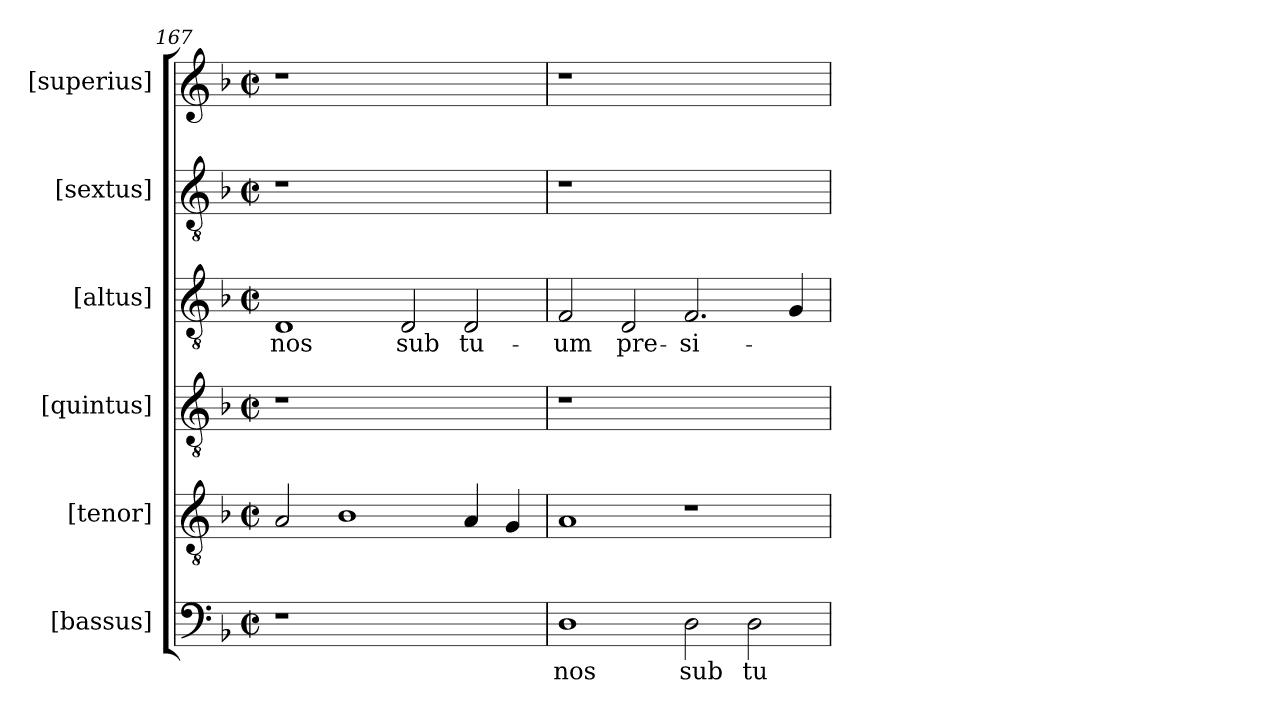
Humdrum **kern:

**kern	**text	**kern	**kern	**kern	**text	**kern	**kern
*part6	*part6	*part5	*part4	*part3	*part3	*part2	*part1
*staff6	*staff6	*staff5	*staff4	*staff3	*staff3	*staff2	*staff1
*I"[bassus]	*	*I"[tenor]	*I"[quintus]	*I"[altus]	*	*I"[sextus]	*I"[superius]
*I'[bassus]	*	*I'[tenor]	*I'[quintus]	*I'[altus]	*	*I'[sextus]	*I'[superius]
*clefF4	*	*clefGv2	*clefGv2	*clefGv2	*	*clefGv2	*clefG2
*k[b-]	*	*k[b-]	*k[b-]	*k[b-]	*	*k[b-]	*k[b-]
*F:	*	*F:	*F:	*F:	*	*F:	*F:
*M2/2	*	*M2/2	*M2/2	*M2/2	*	*M2/2	*M2/2
*met(c|)	*	*met(c|)	*met(c|)	*met(c|)	*	*met(c|)	*met(c|)
=167	=167	=167	=167	=167	=167	=167	=167
!	!	!	!	!	!LO:LY:b:cj	!	!
1r	.	2A/	1r	1D	nos	1r	1r
.	.	1B-	.	.	.	.	.
!	!	!	!	!	!LO:LY:b:cj	!	!
1ryy	.	.	1ryy	2D/	sub	1ryy	1ryy
!	!	!	!	!	!LO:LY:b:cj	!	!
.	.	4A/	.	2D/	tu-	.	.
.	.	4G/	.	.	.	.	.
!!LO:PB:g=z
=168	=168	=168	=168	=168	=168	=168	=168
!	!LO:LY:b:cj	!	!	!	!LO:LY:b:cj	!	!
1D	nos	1A	1r	2F/	-um	1r	1r
!	!	!	!	!	!LO:LY:b:cj	!	!
.	.	.	.	2D/	pre-	.	.
!	!LO:LY:b:cj	!	!	!	!LO:LY:b:cj	!	!
2D\	sub	1r	1ryy	2.F/	-si-	1ryy	1ryy
!	!LO:LY:b:cj	!	!	!	!	!	!
2D\	tu-	.	.	.	.	.	.
.	.	.	.	4G/	.	.	.
=	=	=	=	=	=	=	=
*-	*-	*-	*-	*-	*-	*-	*-
